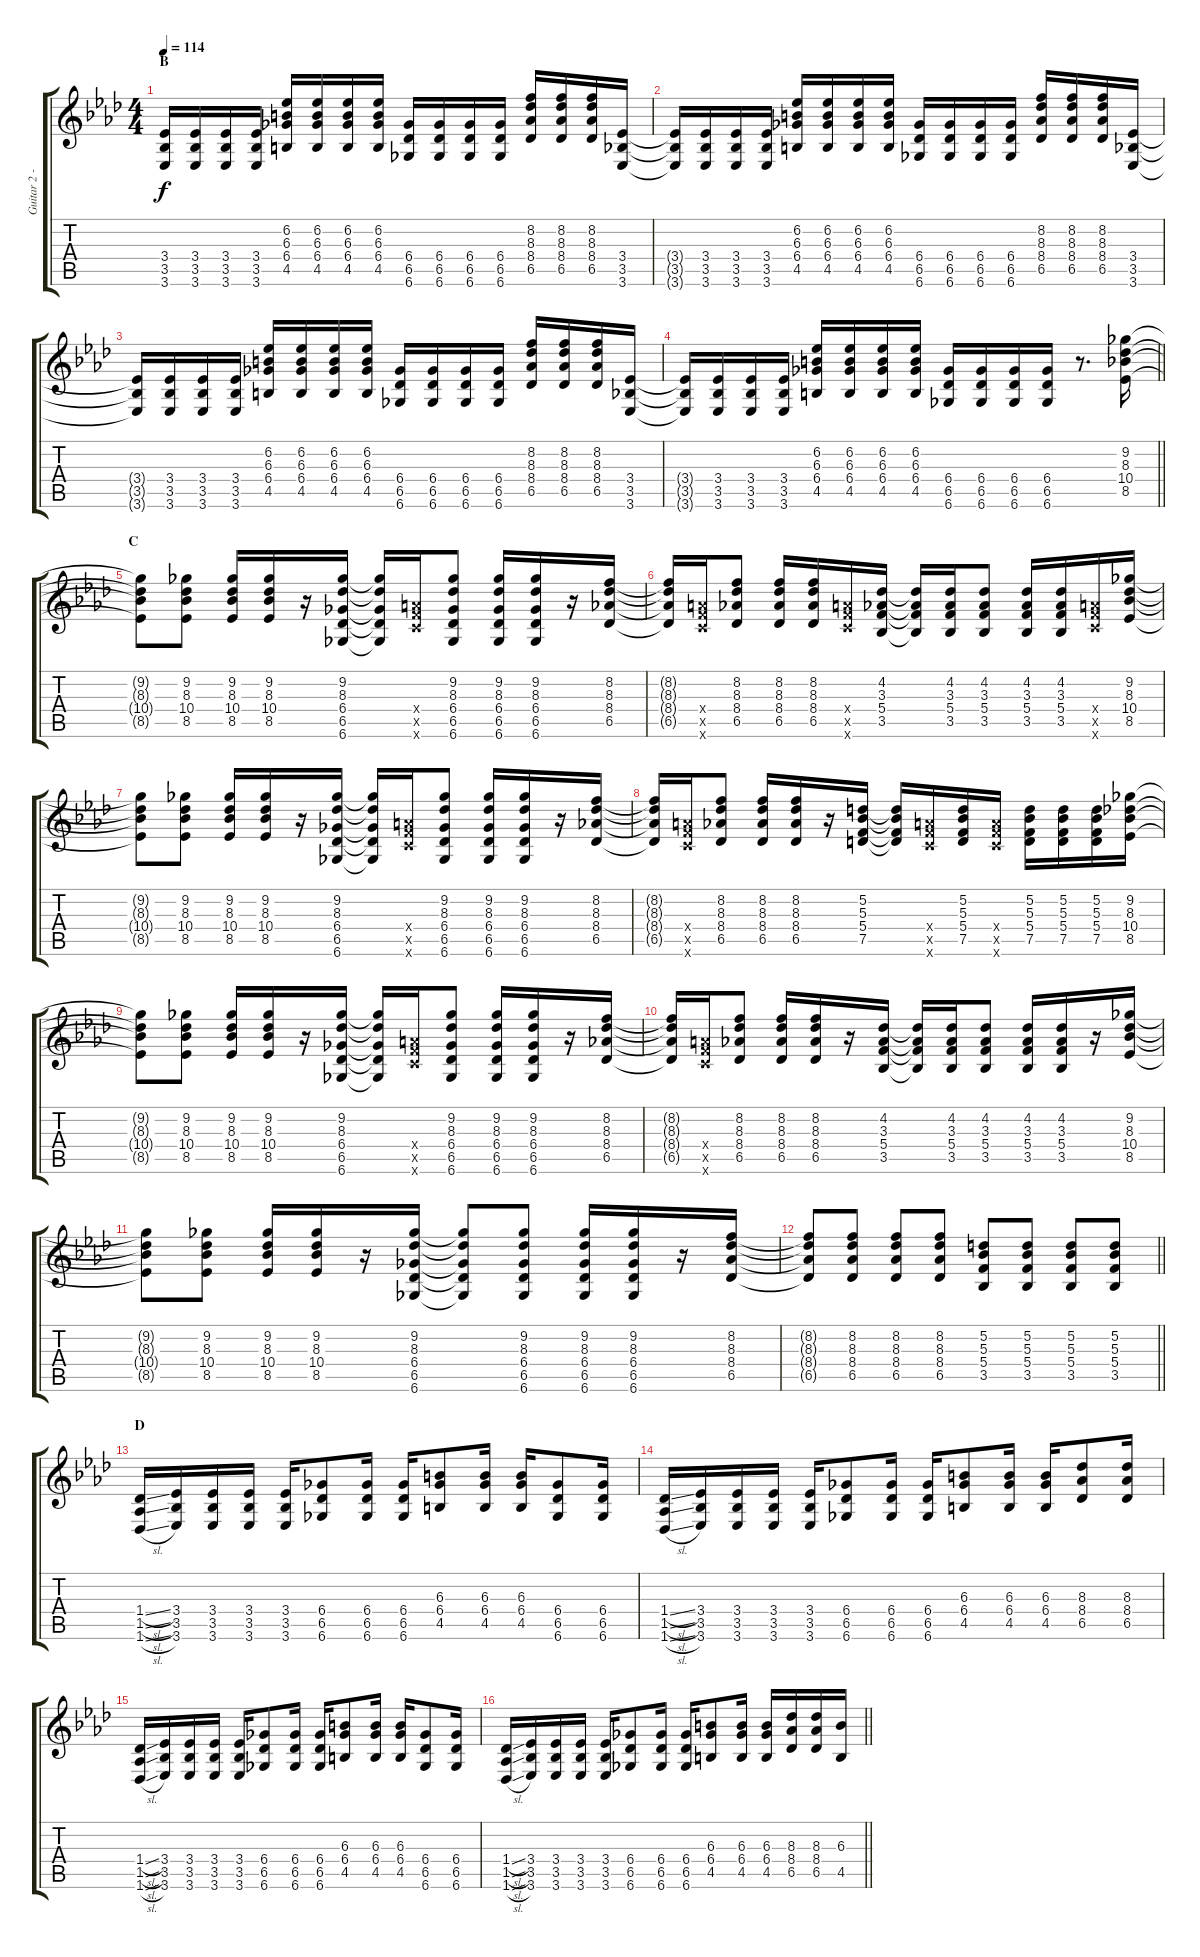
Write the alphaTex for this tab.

\track ("Guitar 2 - Uruha" "Guitar 2 -") {instrument distortionguitar}
\staff {score tabs}
\tuning (D4 A3 F3 C3 G2 C2) {hide}
\ts (4 4)
\section ("" "B")
\tempo 114
\clef g2
\ks ab
(3.4{t} 3.5{t} 3.6{t}).16{dy f} (3.4 3.5 3.6).16 (3.4 3.5 3.6).16 (3.4 3.5 3.6).16 (6.2 6.3 6.4 4.5).16 (6.2 6.3 6.4 4.5).16 (6.2 6.3 6.4 4.5).16 (6.2 6.3 6.4 4.5).16 (6.4 6.5 6.6).16 (6.4 6.5 6.6).16 (6.4 6.5 6.6).16 (6.4 6.5 6.6).16 (8.2 8.3 8.4 6.5).16 (8.2 8.3 8.4 6.5).16 (8.2 8.3 8.4 6.5).16 (3.4 3.5 3.6).16 |
(3.4{t} 3.5{t} 3.6{t}).16 (3.4 3.5 3.6).16 (3.4 3.5 3.6).16 (3.4 3.5 3.6).16 (6.2 6.3 6.4 4.5).16 (6.2 6.3 6.4 4.5).16 (6.2 6.3 6.4 4.5).16 (6.2 6.3 6.4 4.5).16 (6.4 6.5 6.6).16 (6.4 6.5 6.6).16 (6.4 6.5 6.6).16 (6.4 6.5 6.6).16 (8.2 8.3 8.4 6.5).16 (8.2 8.3 8.4 6.5).16 (8.2 8.3 8.4 6.5).16 (3.4 3.5 3.6).16 |
(3.4{t} 3.5{t} 3.6{t}).16 (3.4 3.5 3.6).16 (3.4 3.5 3.6).16 (3.4 3.5 3.6).16 (6.2 6.3 6.4 4.5).16 (6.2 6.3 6.4 4.5).16 (6.2 6.3 6.4 4.5).16 (6.2 6.3 6.4 4.5).16 (6.4 6.5 6.6).16 (6.4 6.5 6.6).16 (6.4 6.5 6.6).16 (6.4 6.5 6.6).16 (8.2 8.3 8.4 6.5).16 (8.2 8.3 8.4 6.5).16 (8.2 8.3 8.4 6.5).16 (3.4 3.5 3.6).16 |
\barLineRight lightlight
(3.4{t} 3.5{t} 3.6{t}).16 (3.4 3.5 3.6).16 (3.4 3.5 3.6).16 (3.4 3.5 3.6).16 (6.2 6.3 6.4 4.5).16 (6.2 6.3 6.4 4.5).16 (6.2 6.3 6.4 4.5).16 (6.2 6.3 6.4 4.5).16 (6.4 6.5 6.6).16 (6.4 6.5 6.6).16 (6.4 6.5 6.6).16 (6.4 6.5 6.6).16 r.8{d} (9.2 8.3 10.4 8.5).16 |
\section ("" "C")
(9.2{t} 8.3{t} 10.4{t} 8.5{t}).8 (9.2 8.3 10.4 8.5).8 (9.2 8.3 10.4 8.5).16 (9.2 8.3 10.4 8.5).16 r.16 (9.2 8.3 6.4 6.5 6.6).16 (9.2{t} 8.3{t} 6.4{t} 6.5{t} 6.6{t}).16 (9.4{x} 10.5{x} 12.6{x}).16 (9.2 8.3 6.4 6.5 6.6).8 (9.2 8.3 6.4 6.5 6.6).16 (9.2 8.3 6.4 6.5 6.6).16 r.16 (8.2 8.3 8.4 6.5).16 |
(8.2{t} 8.3{t} 8.4{t} 6.5{t}).16 (9.4{x} 10.5{x} 12.6{x}).16 (8.2 8.3 8.4 6.5).8 (8.2 8.3 8.4 6.5).16 (8.2 8.3 8.4 6.5).16 (9.4{x} 10.5{x} 12.6{x}).16 (4.2 3.3 5.4 3.5).16 (4.2{t} 3.3{t} 5.4{t} 3.5{t}).16 (4.2 3.3 5.4 3.5).16 (4.2 3.3 5.4 3.5).8 (4.2 3.3 5.4 3.5).16 (4.2 3.3 5.4 3.5).16 (9.4{x} 10.5{x} 12.6{x}).16 (9.2 8.3 10.4 8.5).16 |
(9.2{t} 8.3{t} 10.4{t} 8.5{t}).8 (9.2 8.3 10.4 8.5).8 (9.2 8.3 10.4 8.5).16 (9.2 8.3 10.4 8.5).16 r.16 (9.2 8.3 6.4 6.5 6.6).16 (9.2{t} 8.3{t} 6.4{t} 6.5{t} 6.6{t}).16 (9.4{x} 10.5{x} 12.6{x}).16 (9.2 8.3 6.4 6.5 6.6).8 (9.2 8.3 6.4 6.5 6.6).16 (9.2 8.3 6.4 6.5 6.6).16 r.16 (8.2 8.3 8.4 6.5).16 |
(8.2{t} 8.3{t} 8.4{t} 6.5{t}).16 (9.4{x} 10.5{x} 12.6{x}).16 (8.2 8.3 8.4 6.5).8 (8.2 8.3 8.4 6.5).16 (8.2 8.3 8.4 6.5).16 r.16 (5.2 5.3 5.4 7.5).16 (5.2{t} 5.3{t} 5.4{t} 7.5{t}).16 (9.4{x} 10.5{x} 12.6{x}).16 (5.2 5.3 5.4 7.5).16 (9.4{x} 10.5{x} 12.6{x}).16 (5.2 5.3 5.4 7.5).16 (5.2 5.3 5.4 7.5).16 (5.2 5.3 5.4 7.5).16 (9.2 8.3 10.4 8.5).16 |
(9.2{t} 8.3{t} 10.4{t} 8.5{t}).8 (9.2 8.3 10.4 8.5).8 (9.2 8.3 10.4 8.5).16 (9.2 8.3 10.4 8.5).16 r.16 (9.2 8.3 6.4 6.5 6.6).16 (9.2{t} 8.3{t} 6.4{t} 6.5{t} 6.6{t}).16 (9.4{x} 10.5{x} 12.6{x}).16 (9.2 8.3 6.4 6.5 6.6).8 (9.2 8.3 6.4 6.5 6.6).16 (9.2 8.3 6.4 6.5 6.6).16 r.16 (8.2 8.3 8.4 6.5).16 |
(8.2{t} 8.3{t} 8.4{t} 6.5{t}).16 (9.4{x} 10.5{x} 12.6{x}).16 (8.2 8.3 8.4 6.5).8 (8.2 8.3 8.4 6.5).16 (8.2 8.3 8.4 6.5).16 r.16 (4.2 3.3 5.4 3.5).16 (4.2{t} 3.3{t} 5.4{t} 3.5{t}).16 (4.2 3.3 5.4 3.5).16 (4.2 3.3 5.4 3.5).8 (4.2 3.3 5.4 3.5).16 (4.2 3.3 5.4 3.5).16 r.16 (9.2 8.3 10.4 8.5).16 |
(9.2{t} 8.3{t} 10.4{t} 8.5{t}).8 (9.2 8.3 10.4 8.5).8 (9.2 8.3 10.4 8.5).16 (9.2 8.3 10.4 8.5).16 r.16 (9.2 8.3 6.4 6.5 6.6).16 (9.2{t} 8.3{t} 6.4{t} 6.5{t} 6.6{t}).8 (9.2 8.3 6.4 6.5 6.6).8 (9.2 8.3 6.4 6.5 6.6).16 (9.2 8.3 6.4 6.5 6.6).16 r.16 (8.2 8.3 8.4 6.5).16 |
\barLineRight lightlight
(8.2{t} 8.3{t} 8.4{t} 6.5{t}).8 (8.2 8.3 8.4 6.5).8 (8.2 8.3 8.4 6.5).8 (8.2 8.3 8.4 6.5).8 (5.2 5.3 5.4 3.5).8 (5.2 5.3 5.4 3.5).8 (5.2 5.3 5.4 3.5).8 (5.2 5.3 5.4 3.5).8 |
\section ("" "D")
(1.4{sl} 1.5{sl} 1.6{sl}).16 (3.4 3.5 3.6).16 (3.4 3.5 3.6).16 (3.4 3.5 3.6).16 (3.4 3.5 3.6).16 (6.4 6.5 6.6).8 (6.4 6.5 6.6).16 (6.4 6.5 6.6).16 (6.3 6.4 4.5).8 (6.3 6.4 4.5).16 (6.3 6.4 4.5).16 (6.4 6.5 6.6).8 (6.4 6.5 6.6).16 |
(1.4{sl} 1.5{sl} 1.6{sl}).16 (3.4 3.5 3.6).16 (3.4 3.5 3.6).16 (3.4 3.5 3.6).16 (3.4 3.5 3.6).16 (6.4 6.5 6.6).8 (6.4 6.5 6.6).16 (6.4 6.5 6.6).16 (6.3 6.4 4.5).8 (6.3 6.4 4.5).16 (6.3 6.4 4.5).16 (8.3 8.4 6.5).8 (8.3 8.4 6.5).16 |
(1.4{sl} 1.5{sl} 1.6{sl}).16 (3.4 3.5 3.6).16 (3.4 3.5 3.6).16 (3.4 3.5 3.6).16 (3.4 3.5 3.6).16 (6.4 6.5 6.6).8 (6.4 6.5 6.6).16 (6.4 6.5 6.6).16 (6.3 6.4 4.5).8 (6.3 6.4 4.5).16 (6.3 6.4 4.5).16 (6.4 6.5 6.6).8 (6.4 6.5 6.6).16 |
\barLineRight lightlight
(1.4{sl} 1.5{sl} 1.6{sl}).16 (3.4 3.5 3.6).16 (3.4 3.5 3.6).16 (3.4 3.5 3.6).16 (3.4 3.5 3.6).16 (6.4 6.5 6.6).8 (6.4 6.5 6.6).16 (6.4 6.5 6.6).16 (6.3 6.4 4.5).8 (6.3 6.4 4.5).16 (6.3 6.4 4.5).16 (8.3 8.4 6.5).16 (8.3 8.4 6.5).16 (6.3 4.5).16
